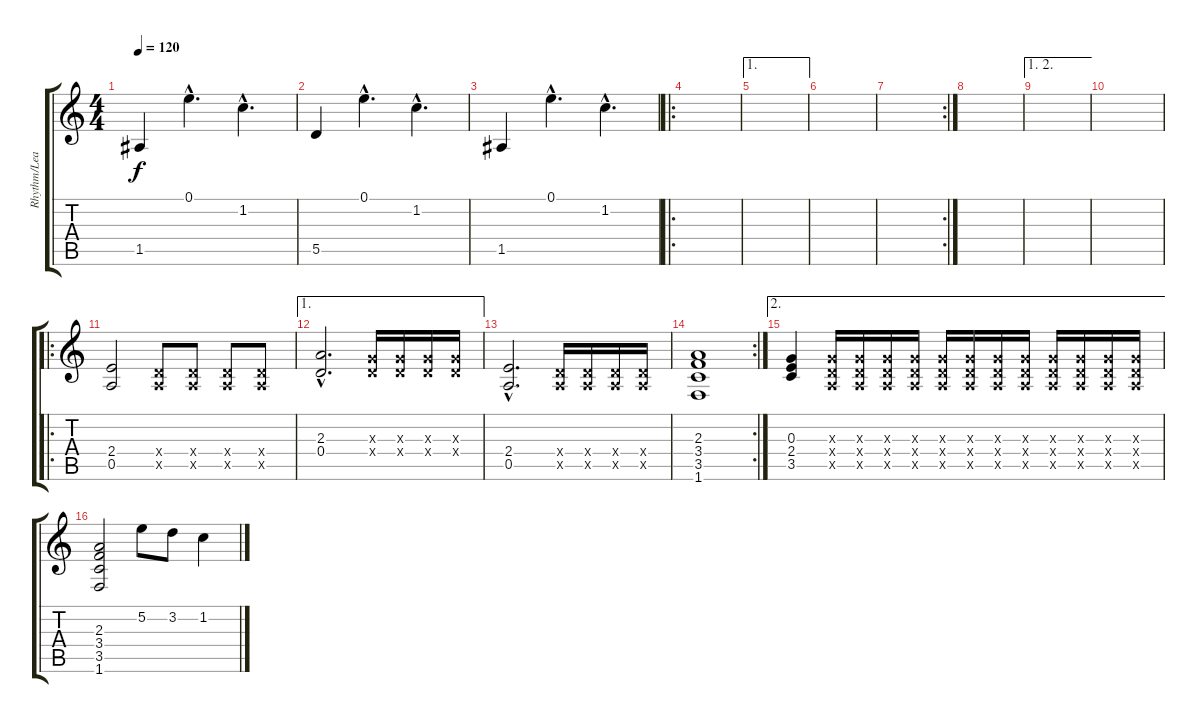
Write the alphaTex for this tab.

\track ("Rhythm/Lead Guitar" "Rhythm/Lea") {instrument distortionguitar}
\staff {score tabs}
\tuning (E4 B3 G3 D3 A2 E2) {hide}
\ts (4 4)
\tempo 120
\clef g2
\ks c
1.5.4{dy f} 0.1{hac}.4{d} 1.2{hac}.4{d} |
5.5.4 0.1{hac}.4{d} 1.2{hac}.4{d} |
1.5.4 0.1{hac}.4{d} 1.2{hac}.4{d} |
\ro
|
\ae 1
|
|
\rc 2
|
|
\ae (1 2)
|
|
\ro
(2.4 0.5).2{instrument distortionguitar} (0.4{x} 0.5{x}).8 (0.4{x} 0.5{x}).8 (0.4{x} 0.5{x}).8 (0.4{x} 0.5{x}).8 |
\ae 1
(2.3{hac} 0.4{hac}).2{d} (0.3{x} 0.4{x}).16 (0.3{x} 0.4{x}).16 (0.3{x} 0.4{x}).16 (0.3{x} 0.4{x}).16 |
(2.4{hac} 0.5{hac}).2{d} (0.4{x} 0.5{x}).16 (0.4{x} 0.5{x}).16 (0.4{x} 0.5{x}).16 (0.4{x} 0.5{x}).16 |
\rc 2
(2.3 3.4 3.5 1.6).1 |
\ae 2
(0.3 2.4 3.5).4 (0.3{x} 0.4{x} 0.5{x}).16 (0.3{x} 0.4{x} 0.5{x}).16 (0.3{x} 0.4{x} 0.5{x}).16 (0.3{x} 0.4{x} 0.5{x}).16 (0.3{x} 0.4{x} 0.5{x}).16 (0.3{x} 0.4{x} 0.5{x}).16 (0.3{x} 0.4{x} 0.5{x}).16 (0.3{x} 0.4{x} 0.5{x}).16 (0.3{x} 0.4{x} 0.5{x}).16 (0.3{x} 0.4{x} 0.5{x}).16 (0.3{x} 0.4{x} 0.5{x}).16 (0.3{x} 0.4{x} 0.5{x}).16 |
(2.3 3.4 3.5 1.6).2 5.2.8{volume 16} 3.2.8 1.2.4
